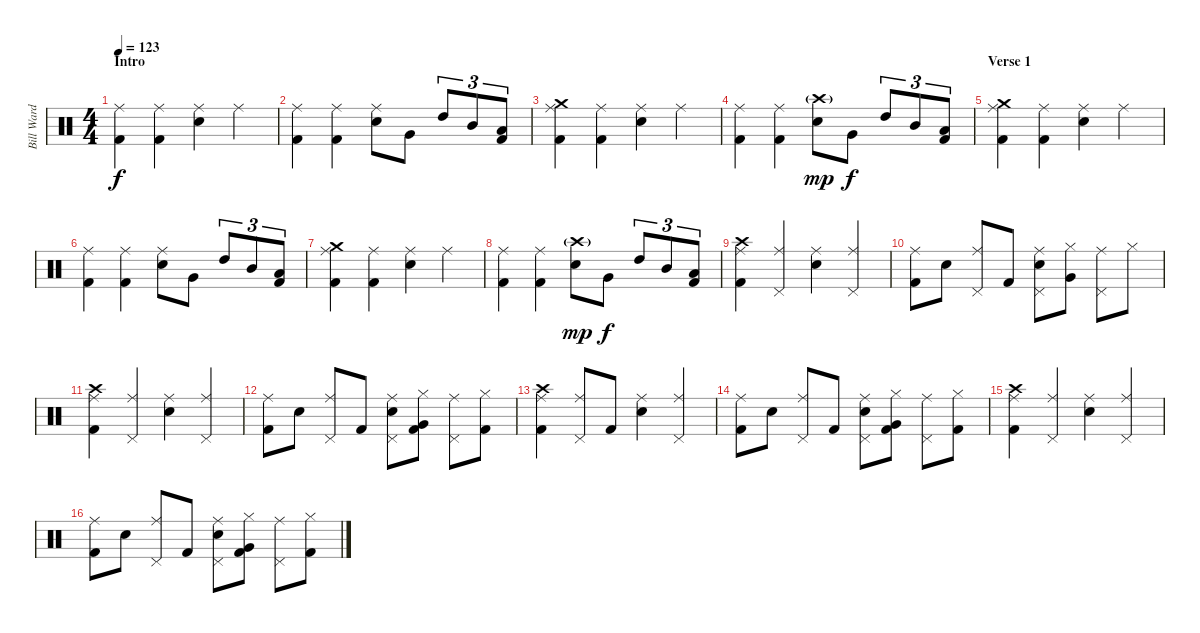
\track ("Bill Ward" "Bill Ward") {instrument percussion}
\staff {score}
\articulation defaults
\ts (4 4)
\section ("" "Intro")
\tempo 123
\clef neutral
\ks c
("Ride (middle)" "Kick (hit) 2").4{dy f} ("Ride (middle)" "Kick (hit) 2").4 ("Ride (middle)" "Snare (hit) 2").4 "Ride (middle)".4 |
("Ride (middle)" "Kick (hit) 2").4 ("Ride (middle)" "Kick (hit) 2").4 ("Ride (middle)" "Snare (hit) 2").8 "Very Low Tom (hit)".8 "High Tom (hit)".8{tu (3 2)} "Mid Tom (hit)".8{tu (3 2)} ("Low Tom (hit)" "Kick (hit) 2").8{tu (3 2)} |
("Crash medium (hit)" "Ride (middle)" "Kick (hit) 2").4 ("Ride (middle)" "Kick (hit) 2").4 ("Ride (middle)" "Snare (hit) 2").4 "Ride (middle)".4 |
("Ride (middle)" "Kick (hit) 2").4 ("Ride (middle)" "Kick (hit) 2").4 ("Crash high (hit)"{g} "Snare (hit) 2").8{dy mp} "Very Low Tom (hit)".8{dy f} "High Tom (hit)".8{tu (3 2)} "Mid Tom (hit)".8{tu (3 2)} ("Low Tom (hit)" "Kick (hit) 2").8{tu (3 2)} |
\section ("" "Verse 1")
("Crash medium (hit)" "Ride (middle)" "Kick (hit) 2").4 ("Ride (middle)" "Kick (hit) 2").4 ("Ride (middle)" "Snare (hit) 2").4 "Ride (middle)".4 |
("Ride (middle)" "Kick (hit) 2").4 ("Ride (middle)" "Kick (hit) 2").4 ("Ride (middle)" "Snare (hit) 2").8 "Very Low Tom (hit)".8 "High Tom (hit)".8{tu (3 2)} "Mid Tom (hit)".8{tu (3 2)} ("Low Tom (hit)" "Kick (hit) 2").8{tu (3 2)} |
("Crash medium (hit)" "Ride (middle)" "Kick (hit) 2").4 ("Ride (middle)" "Kick (hit) 2").4 ("Ride (middle)" "Snare (hit) 2").4 "Ride (middle)".4 |
("Ride (middle)" "Kick (hit) 2").4 ("Ride (middle)" "Kick (hit) 2").4 ("Crash high (hit)"{g} "Snare (hit) 2").8{dy mp} "Very Low Tom (hit)".8{dy f} "High Tom (hit)".8{tu (3 2)} "Mid Tom (hit)".8{tu (3 2)} ("Low Tom (hit)" "Kick (hit) 2").8{tu (3 2)} |
("Crash high (hit)" "Ride (middle)" "Kick (hit) 2").4 ("Pedal Hi-Hat (hit)" "Ride (middle)").4 ("Ride (middle)" "Snare (hit) 2").4 ("Pedal Hi-Hat (hit)" "Ride (middle)").4 |
("Ride (middle)" "Kick (hit) 2").8 "Snare (hit) 2".8 ("Pedal Hi-Hat (hit)" "Ride (middle)").8 "Kick (hit) 2".8 ("Pedal Hi-Hat (hit)" "Ride (middle)" "Snare (hit) 2").8 ("Hi-Hat (closed)" "Very Low Tom (hit)").8 ("Pedal Hi-Hat (hit)" "Ride (middle)").8 "Hi-Hat (closed)".8 |
("Crash high (hit)" "Ride (middle)" "Kick (hit) 2").4 ("Pedal Hi-Hat (hit)" "Ride (middle)").4 ("Ride (middle)" "Snare (hit) 2").4 ("Pedal Hi-Hat (hit)" "Ride (middle)").4 |
("Ride (middle)" "Kick (hit) 2").8 "Snare (hit) 2".8 ("Pedal Hi-Hat (hit)" "Ride (middle)").8 "Kick (hit) 2".8 ("Pedal Hi-Hat (hit)" "Ride (middle)" "Snare (hit) 2").8 ("Hi-Hat (closed)" "Very Low Tom (hit)" "Kick (hit) 2").8 ("Pedal Hi-Hat (hit)" "Ride (middle)").8 ("Hi-Hat (closed)" "Kick (hit) 2").8 |
("Crash high (hit)" "Ride (middle)" "Kick (hit) 2").4 ("Pedal Hi-Hat (hit)" "Ride (middle)").8 "Kick (hit) 2".8 ("Ride (middle)" "Snare (hit) 2").4 ("Pedal Hi-Hat (hit)" "Ride (middle)").4 |
("Ride (middle)" "Kick (hit) 2").8 "Snare (hit) 2".8 ("Pedal Hi-Hat (hit)" "Ride (middle)").8 "Kick (hit) 2".8 ("Pedal Hi-Hat (hit)" "Ride (middle)" "Snare (hit) 2").8 ("Hi-Hat (closed)" "Very Low Tom (hit)" "Kick (hit) 2").8 ("Pedal Hi-Hat (hit)" "Ride (middle)").8 ("Hi-Hat (closed)" "Kick (hit) 2").8 |
("Crash high (hit)" "Ride (middle)" "Kick (hit) 2").4 ("Pedal Hi-Hat (hit)" "Ride (middle)").4 ("Ride (middle)" "Snare (hit) 2").4 ("Pedal Hi-Hat (hit)" "Ride (middle)").4 |
("Ride (middle)" "Kick (hit) 2").8 "Snare (hit) 2".8 ("Pedal Hi-Hat (hit)" "Ride (middle)").8 "Kick (hit) 2".8 ("Pedal Hi-Hat (hit)" "Ride (middle)" "Snare (hit) 2").8 ("Hi-Hat (closed)" "Very Low Tom (hit)" "Kick (hit) 2").8 ("Pedal Hi-Hat (hit)" "Ride (middle)").8 ("Hi-Hat (closed)" "Kick (hit) 2").8
